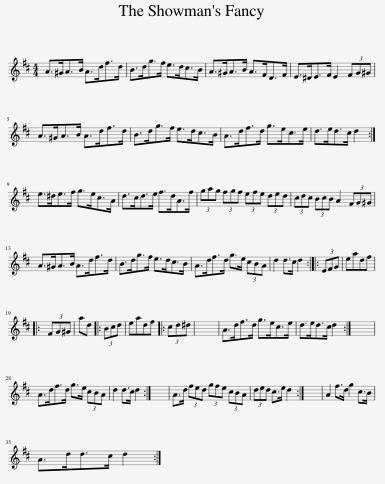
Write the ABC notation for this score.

X:1
L:1/8
M:4/4
I:linebreak $
K:D
V:1 treble
V:1
 A>^GA>B A>df>d | B>dg>f e>dc>B | A>^GA>B A>FD>F | E>^DE>F E2 (3FG^G |$ A>^GA>B A>df>d | %5
 B>dg>f e>dc>B | A>df>d g>ec>e | d>ed>c d2 :|$ e>^de>f g>ec>A | d>cd>e f>dA>f | %10
 (3gag (3fgf (3efe (3ded | (3cdc (3BcB A2 (3FG^G |$ A>^GA>B A>df>d | B>dg>f e>dc>B | A>df>d g>e (3cBA | %15
 d2 d>c d2 :: (3EFG | eadf |:$ (3FG^G | ad |: %20
 (3Bcd | eadf |: (3cd^d | x8 | A>df>d g>ec>e | %25
 d>ed>c d2 :| x8 |$ A>df>d g>e (3cBA | d2 d>c d2 :| x8 | %30
 A>d (3fed (3gfe (3cBA | (3ded c>e d2 :| x8 | A2 f>d g2 c>B |$ A>dd>c d2 :| %35
